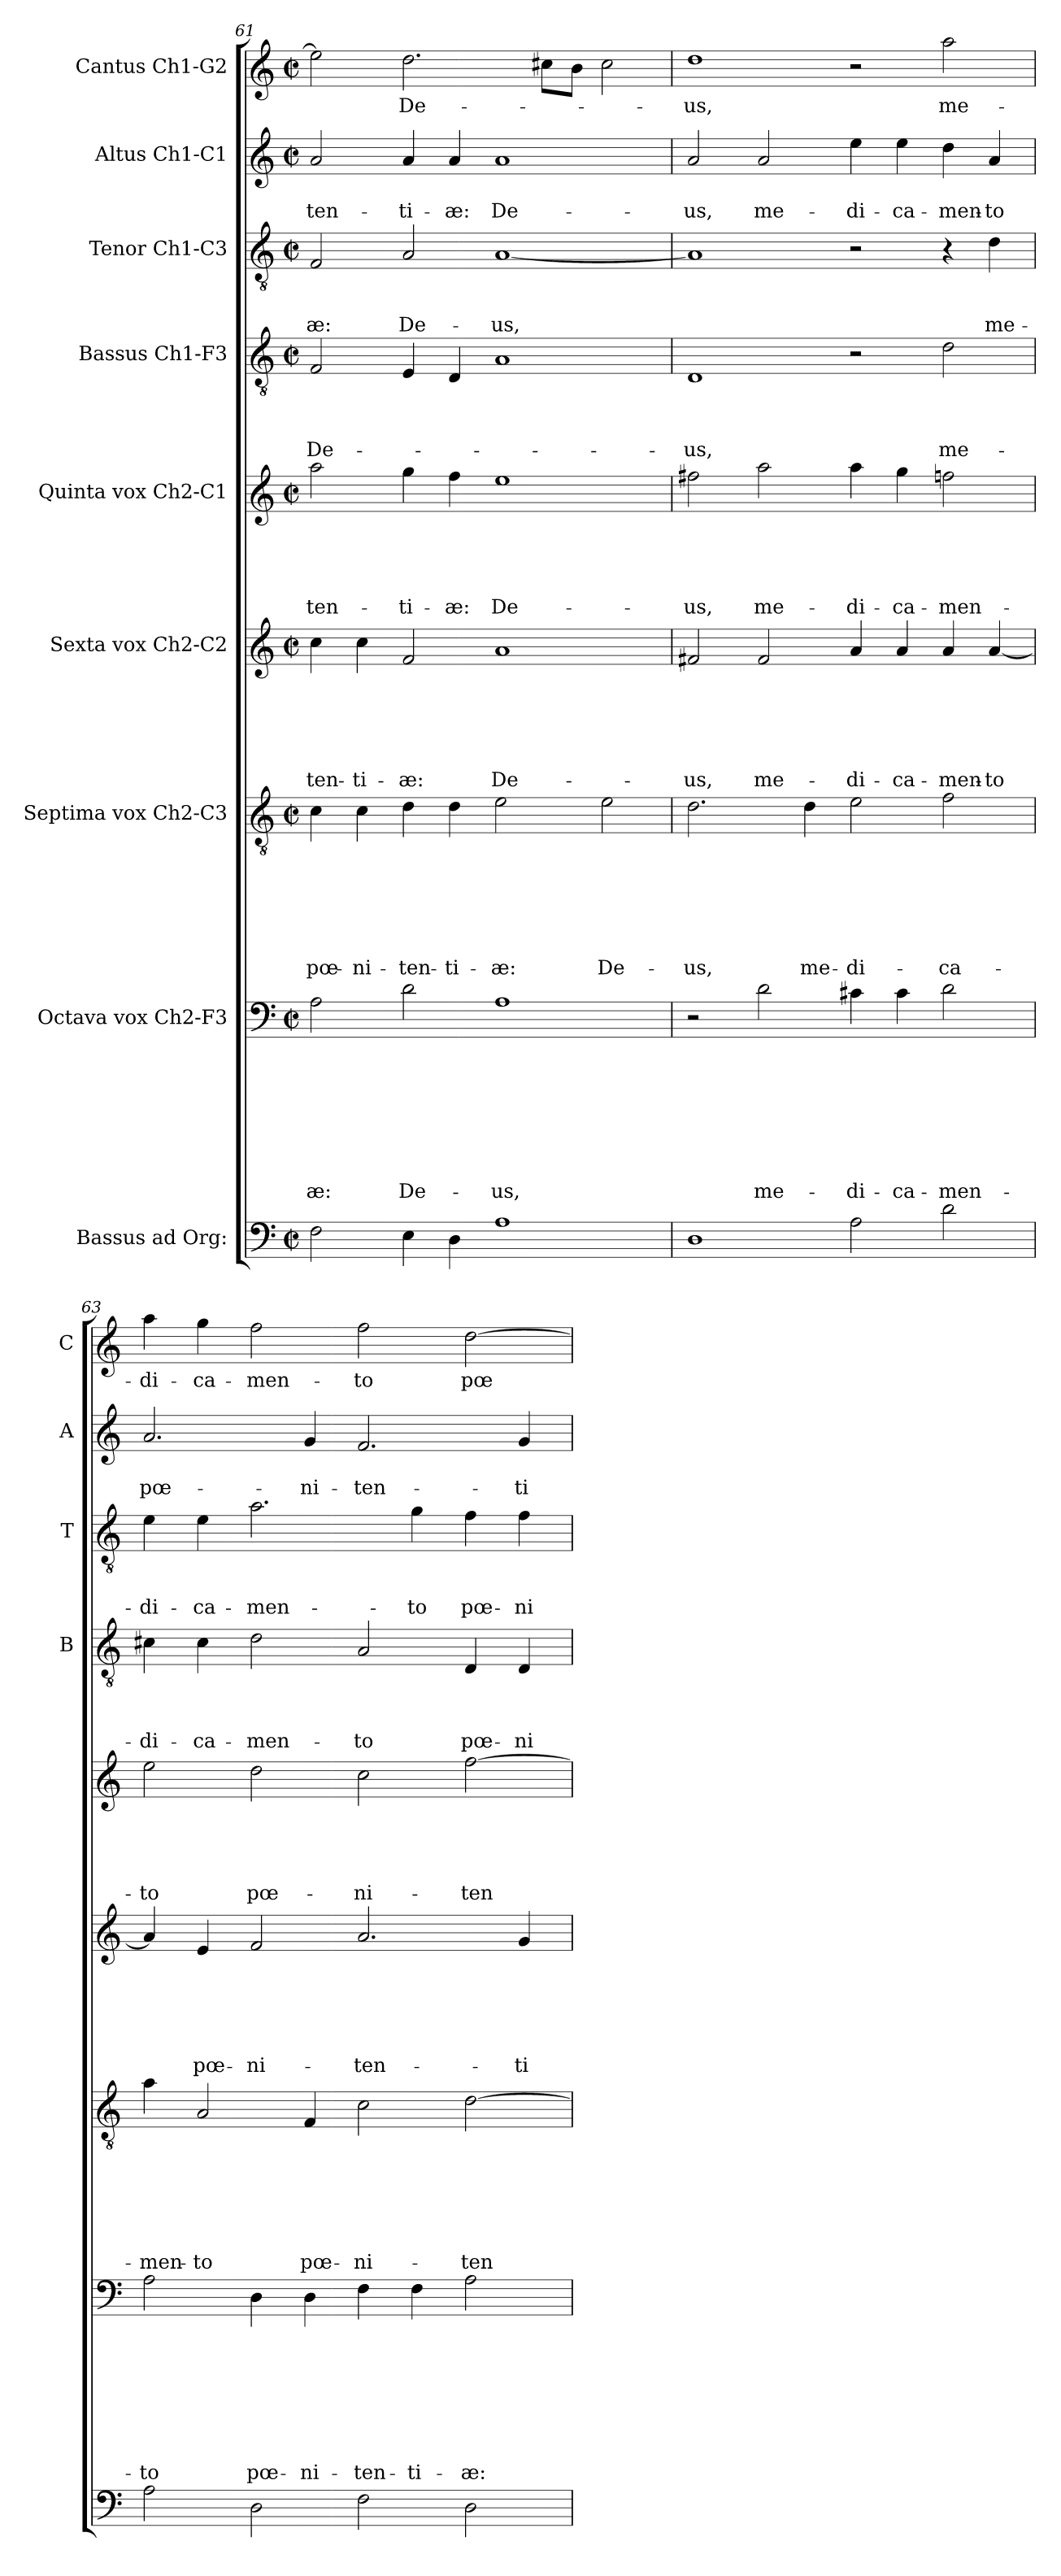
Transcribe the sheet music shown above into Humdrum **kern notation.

**kern	**kern	**text	**text	**text	**text	**text	**text	**text	**text	**kern	**text	**text	**text	**text	**text	**text	**text	**kern	**text	**text	**text	**text	**text	**text	**kern	**text	**text	**text	**text	**text	**kern	**text	**text	**text	**text	**kern	**text	**text	**text	**kern	**text	**text	**kern	**text
*part9	*part8	*part8	*part8	*part8	*part8	*part8	*part8	*part8	*part8	*part7	*part7	*part7	*part7	*part7	*part7	*part7	*part7	*part6	*part6	*part6	*part6	*part6	*part6	*part6	*part5	*part5	*part5	*part5	*part5	*part5	*part4	*part4	*part4	*part4	*part4	*part3	*part3	*part3	*part3	*part2	*part2	*part2	*part1	*part1
*staff9	*staff8	*staff8	*staff8	*staff8	*staff8	*staff8	*staff8	*staff8	*staff8	*staff7	*staff7	*staff7	*staff7	*staff7	*staff7	*staff7	*staff7	*staff6	*staff6	*staff6	*staff6	*staff6	*staff6	*staff6	*staff5	*staff5	*staff5	*staff5	*staff5	*staff5	*staff4	*staff4	*staff4	*staff4	*staff4	*staff3	*staff3	*staff3	*staff3	*staff2	*staff2	*staff2	*staff1	*staff1
*I"Bassus ad Org:	*I"Octava vox Ch2-F3	*	*	*	*	*	*	*	*	*I"Septima vox Ch2-C3	*	*	*	*	*	*	*	*I"Sexta vox Ch2-C2	*	*	*	*	*	*	*I"Quinta vox Ch2-C1	*	*	*	*	*	*I"Bassus Ch1-F3	*	*	*	*	*I"Tenor Ch1-C3	*	*	*	*I"Altus Ch1-C1	*	*	*I"Cantus Ch1-G2	*
*	*	*	*	*	*	*	*	*	*	*	*	*	*	*	*	*	*	*	*	*	*	*	*	*	*	*	*	*	*	*	*I'B	*	*	*	*	*I'T	*	*	*	*I'A	*	*	*I'C	*
*clefF4	*clefF4	*	*	*	*	*	*	*	*	*clefGv2	*	*	*	*	*	*	*	*clefG2	*	*	*	*	*	*	*clefG2	*	*	*	*	*	*clefGv2	*	*	*	*	*clefGv2	*	*	*	*clefG2	*	*	*clefG2	*
*k[]	*k[]	*	*	*	*	*	*	*	*	*k[]	*	*	*	*	*	*	*	*k[]	*	*	*	*	*	*	*k[]	*	*	*	*	*	*k[]	*	*	*	*	*k[]	*	*	*	*k[]	*	*	*k[]	*
*C:	*C:	*	*	*	*	*	*	*	*	*C:	*	*	*	*	*	*	*	*C:	*	*	*	*	*	*	*C:	*	*	*	*	*	*C:	*	*	*	*	*C:	*	*	*	*C:	*	*	*C:	*
*M2/2	*M2/2	*	*	*	*	*	*	*	*	*M2/2	*	*	*	*	*	*	*	*M2/2	*	*	*	*	*	*	*M2/2	*	*	*	*	*	*M2/2	*	*	*	*	*M2/2	*	*	*	*M2/2	*	*	*M2/2	*
*met(c|)	*met(c|)	*	*	*	*	*	*	*	*	*met(c|)	*	*	*	*	*	*	*	*met(c|)	*	*	*	*	*	*	*met(c|)	*	*	*	*	*	*met(c|)	*	*	*	*	*met(c|)	*	*	*	*met(c|)	*	*	*met(c|)	*
=61	=61	=61	=61	=61	=61	=61	=61	=61	=61	=61	=61	=61	=61	=61	=61	=61	=61	=61	=61	=61	=61	=61	=61	=61	=61	=61	=61	=61	=61	=61	=61	=61	=61	=61	=61	=61	=61	=61	=61	=61	=61	=61	=61	=61
!	!	!	!	!	!	!	!	!	!LO:LY:b	!	!	!	!	!	!	!	!LO:LY:b	!	!	!	!	!	!	!LO:LY:b	!	!	!	!	!	!LO:LY:b	!	!	!	!	!LO:LY:b	!	!	!	!LO:LY:b	!	!	!LO:LY:b	!	!
2F\	2A\	.	.	.	.	.	.	.	-æ:	4c\	.	.	.	.	.	.	pœ-	4cc\	.	.	.	.	.	-ten-	2aa\	.	.	.	.	-ten-	2F/	.	.	.	De-	2F/	.	.	-æ:	2a/	.	-ten-	2ee\]	.
!	!	!	!	!	!	!	!	!	!	!	!	!	!	!	!	!	!LO:LY:b	!	!	!	!	!	!	!LO:LY:b	!	!	!	!	!	!	!	!	!	!	!	!	!	!	!	!	!	!	!	!
.	.	.	.	.	.	.	.	.	.	4c\	.	.	.	.	.	.	-ni-	4cc\	.	.	.	.	.	-ti-	.	.	.	.	.	.	.	.	.	.	.	.	.	.	.	.	.	.	.	.
!	!	!	!	!	!	!	!	!	!LO:LY:b	!	!	!	!	!	!	!	!LO:LY:b	!	!	!	!	!	!	!LO:LY:b	!	!	!	!	!	!LO:LY:b	!	!	!	!	!	!	!	!	!LO:LY:b	!	!	!LO:LY:b	!	!LO:LY:b
4E\	2d\	.	.	.	.	.	.	.	De-	4d\	.	.	.	.	.	.	-ten-	2f/	.	.	.	.	.	-æ:	4gg\	.	.	.	.	-ti-	4E/	.	.	.	.	2A/	.	.	De-	4a/	.	-ti-	2.dd\	De-
!	!	!	!	!	!	!	!	!	!	!	!	!	!	!	!	!	!LO:LY:b	!	!	!	!	!	!	!	!	!	!	!	!	!LO:LY:b	!	!	!	!	!	!	!	!	!	!	!	!LO:LY:b	!	!
4D\	.	.	.	.	.	.	.	.	.	4d\	.	.	.	.	.	.	-ti-	.	.	.	.	.	.	.	4ff\	.	.	.	.	-æ:	4D/	.	.	.	.	.	.	.	.	4a/	.	-æ:	.	.
!	!	!	!	!	!	!	!	!	!LO:LY:b	!	!	!	!	!	!	!	!LO:LY:b	!	!	!	!	!	!	!LO:LY:b	!	!	!	!	!	!LO:LY:b	!	!	!	!	!	!	!	!	!LO:LY:b	!	!	!LO:LY:b	!	!
1A	1A	.	.	.	.	.	.	.	-us,	2e\	.	.	.	.	.	.	-æ:	1a	.	.	.	.	.	De-	1ee	.	.	.	.	De-	1A	.	.	.	.	[1A	.	.	-us,	1a	.	De-	.	.
.	.	.	.	.	.	.	.	.	.	.	.	.	.	.	.	.	.	.	.	.	.	.	.	.	.	.	.	.	.	.	.	.	.	.	.	.	.	.	.	.	.	.	8cc#X\L	.
.	.	.	.	.	.	.	.	.	.	.	.	.	.	.	.	.	.	.	.	.	.	.	.	.	.	.	.	.	.	.	.	.	.	.	.	.	.	.	.	.	.	.	8b\J	.
!	!	!	!	!	!	!	!	!	!	!	!	!	!	!	!	!	!LO:LY:b	!	!	!	!	!	!	!	!	!	!	!	!	!	!	!	!	!	!	!	!	!	!	!	!	!	!	!
.	.	.	.	.	.	.	.	.	.	2e\	.	.	.	.	.	.	De-	.	.	.	.	.	.	.	.	.	.	.	.	.	.	.	.	.	.	.	.	.	.	.	.	.	2cc#\	.
!!LO:LB:g=z
=62	=62	=62	=62	=62	=62	=62	=62	=62	=62	=62	=62	=62	=62	=62	=62	=62	=62	=62	=62	=62	=62	=62	=62	=62	=62	=62	=62	=62	=62	=62	=62	=62	=62	=62	=62	=62	=62	=62	=62	=62	=62	=62	=62	=62
!	!	!	!	!	!	!	!	!	!	!	!	!	!	!	!	!	!LO:LY:b	!	!	!	!	!	!	!LO:LY:b	!	!	!	!	!	!LO:LY:b	!	!	!	!	!LO:LY:b	!	!	!	!	!	!	!LO:LY:b	!	!LO:LY:b
1D	2r	.	.	.	.	.	.	.	.	2.d\	.	.	.	.	.	.	-us,	2f#X/	.	.	.	.	.	-us,	2ff#X\	.	.	.	.	-us,	1D	.	.	.	-us,	1A]	.	.	.	2a/	.	-us,	1dd	-us,
!	!	!	!	!	!	!	!	!	!LO:LY:b	!	!	!	!	!	!	!	!	!	!	!	!	!	!	!LO:LY:b	!	!	!	!	!	!LO:LY:b	!	!	!	!	!	!	!	!	!	!	!	!LO:LY:b	!	!
.	2d\	.	.	.	.	.	.	.	me-	.	.	.	.	.	.	.	.	2f#/	.	.	.	.	.	me-	2aa\	.	.	.	.	me-	.	.	.	.	.	.	.	.	.	2a/	.	me-	.	.
!	!	!	!	!	!	!	!	!	!	!	!	!	!	!	!	!	!LO:LY:b	!	!	!	!	!	!	!	!	!	!	!	!	!	!	!	!	!	!	!	!	!	!	!	!	!	!	!
.	.	.	.	.	.	.	.	.	.	4d\	.	.	.	.	.	.	me-	.	.	.	.	.	.	.	.	.	.	.	.	.	.	.	.	.	.	.	.	.	.	.	.	.	.	.
!	!	!	!	!	!	!	!	!	!LO:LY:b	!	!	!	!	!	!	!	!LO:LY:b	!	!	!	!	!	!	!LO:LY:b	!	!	!	!	!	!LO:LY:b	!	!	!	!	!	!	!	!	!	!	!	!LO:LY:b	!	!
2A\	4c#X\	.	.	.	.	.	.	.	-di-	2e\	.	.	.	.	.	.	-di-	4a/	.	.	.	.	.	-di-	4aa\	.	.	.	.	-di-	2r	.	.	.	.	2r	.	.	.	4ee\	.	-di-	2r	.
!	!	!	!	!	!	!	!	!	!LO:LY:b	!	!	!	!	!	!	!	!	!	!	!	!	!	!	!LO:LY:b	!	!	!	!	!	!LO:LY:b	!	!	!	!	!	!	!	!	!	!	!	!LO:LY:b	!	!
.	4c#\	.	.	.	.	.	.	.	-ca-	.	.	.	.	.	.	.	.	4a/	.	.	.	.	.	-ca-	4gg\	.	.	.	.	-ca-	.	.	.	.	.	.	.	.	.	4ee\	.	-ca-	.	.
!	!	!	!	!	!	!	!	!	!LO:LY:b	!	!	!	!	!	!	!	!LO:LY:b	!	!	!	!	!	!	!LO:LY:b	!	!	!	!	!	!LO:LY:b	!	!	!	!	!LO:LY:b	!	!	!	!	!	!	!LO:LY:b	!	!LO:LY:b
2d\	2d\	.	.	.	.	.	.	.	-men-	2f\	.	.	.	.	.	.	-ca-	4a/	.	.	.	.	.	-men-	2ffn\	.	.	.	.	-men-	2d\	.	.	.	me-	4r	.	.	.	4dd\	.	-men-	2aa\	me-
!	!	!	!	!	!	!	!	!	!	!	!	!	!	!	!	!	!	!	!	!	!	!	!	!LO:LY:b	!	!	!	!	!	!	!	!	!	!	!	!	!	!	!LO:LY:b	!	!	!LO:LY:b	!	!
.	.	.	.	.	.	.	.	.	.	.	.	.	.	.	.	.	.	[4a/	.	.	.	.	.	-to	.	.	.	.	.	.	.	.	.	.	.	4d\	.	.	me-	4a/	.	-to	.	.
=63	=63	=63	=63	=63	=63	=63	=63	=63	=63	=63	=63	=63	=63	=63	=63	=63	=63	=63	=63	=63	=63	=63	=63	=63	=63	=63	=63	=63	=63	=63	=63	=63	=63	=63	=63	=63	=63	=63	=63	=63	=63	=63	=63	=63
!	!	!	!	!	!	!	!	!	!LO:LY:b	!	!	!	!	!	!	!	!LO:LY:b	!	!	!	!	!	!	!	!	!	!	!	!	!LO:LY:b	!	!	!	!	!LO:LY:b	!	!	!	!LO:LY:b	!	!	!LO:LY:b	!	!LO:LY:b
2A\	2A\	.	.	.	.	.	.	.	-to	4a\	.	.	.	.	.	.	-men-	4a/]	.	.	.	.	.	.	2ee\	.	.	.	.	-to	4c#X\	.	.	.	-di-	4e\	.	.	-di-	2.a/	.	pœ-	4aa\	-di-
!	!	!	!	!	!	!	!	!	!	!	!	!	!	!	!	!	!LO:LY:b	!	!	!	!	!	!	!LO:LY:b	!	!	!	!	!	!	!	!	!	!	!LO:LY:b	!	!	!	!LO:LY:b	!	!	!	!	!LO:LY:b
.	.	.	.	.	.	.	.	.	.	2A/	.	.	.	.	.	.	-to	4e/	.	.	.	.	.	pœ-	.	.	.	.	.	.	4c#\	.	.	.	-ca-	4e\	.	.	-ca-	.	.	.	4gg\	-ca-
!	!	!	!	!	!	!	!	!	!LO:LY:b	!	!	!	!	!	!	!	!	!	!	!	!	!	!	!LO:LY:b	!	!	!	!	!	!LO:LY:b	!	!	!	!	!LO:LY:b	!	!	!	!LO:LY:b	!	!	!	!	!LO:LY:b
2D\	4D\	.	.	.	.	.	.	.	pœ-	.	.	.	.	.	.	.	.	2f/	.	.	.	.	.	-ni-	2dd\	.	.	.	.	pœ-	2d\	.	.	.	-men-	2.a\	.	.	-men-	.	.	.	2ff\	-men-
!	!	!	!	!	!	!	!	!	!LO:LY:b	!	!	!	!	!	!	!	!LO:LY:b	!	!	!	!	!	!	!	!	!	!	!	!	!	!	!	!	!	!	!	!	!	!	!	!	!LO:LY:b	!	!
.	4D\	.	.	.	.	.	.	.	-ni-	4F/	.	.	.	.	.	.	pœ-	.	.	.	.	.	.	.	.	.	.	.	.	.	.	.	.	.	.	.	.	.	.	4g/	.	-ni-	.	.
!	!	!	!	!	!	!	!	!	!LO:LY:b	!	!	!	!	!	!	!	!LO:LY:b	!	!	!	!	!	!	!LO:LY:b	!	!	!	!	!	!LO:LY:b	!	!	!	!	!LO:LY:b	!	!	!	!	!	!	!LO:LY:b	!	!LO:LY:b
2F\	4F\	.	.	.	.	.	.	.	-ten-	2c\	.	.	.	.	.	.	-ni-	2.a/	.	.	.	.	.	-ten-	2cc\	.	.	.	.	-ni-	2A/	.	.	.	-to	.	.	.	.	2.f/	.	-ten-	2ff\	-to
!	!	!	!	!	!	!	!	!	!LO:LY:b	!	!	!	!	!	!	!	!	!	!	!	!	!	!	!	!	!	!	!	!	!	!	!	!	!	!	!	!	!	!LO:LY:b	!	!	!	!	!
.	4F\	.	.	.	.	.	.	.	-ti-	.	.	.	.	.	.	.	.	.	.	.	.	.	.	.	.	.	.	.	.	.	.	.	.	.	.	4g\	.	.	-to	.	.	.	.	.
!	!	!	!	!	!	!	!	!	!LO:LY:b	!	!	!	!	!	!	!	!LO:LY:b	!	!	!	!	!	!	!	!	!	!	!	!	!LO:LY:b	!	!	!	!	!LO:LY:b	!	!	!	!LO:LY:b	!	!	!	!	!LO:LY:b
2D\	2A\	.	.	.	.	.	.	.	-æ:	[2d\	.	.	.	.	.	.	-ten-	.	.	.	.	.	.	.	[2ff\	.	.	.	.	-ten-	4D/	.	.	.	pœ-	4f\	.	.	pœ-	.	.	.	[2dd\	pœ-
!	!	!	!	!	!	!	!	!	!	!	!	!	!	!	!	!	!	!	!	!	!	!	!	!LO:LY:b	!	!	!	!	!	!	!	!	!	!	!LO:LY:b	!	!	!	!LO:LY:b	!	!	!LO:LY:b	!	!
.	.	.	.	.	.	.	.	.	.	.	.	.	.	.	.	.	.	4g/	.	.	.	.	.	-ti-	.	.	.	.	.	.	4D/	.	.	.	-ni-	4f\	.	.	-ni-	4g/	.	-ti-	.	.
=	=	=	=	=	=	=	=	=	=	=	=	=	=	=	=	=	=	=	=	=	=	=	=	=	=	=	=	=	=	=	=	=	=	=	=	=	=	=	=	=	=	=	=	=
*-	*-	*-	*-	*-	*-	*-	*-	*-	*-	*-	*-	*-	*-	*-	*-	*-	*-	*-	*-	*-	*-	*-	*-	*-	*-	*-	*-	*-	*-	*-	*-	*-	*-	*-	*-	*-	*-	*-	*-	*-	*-	*-	*-	*-
